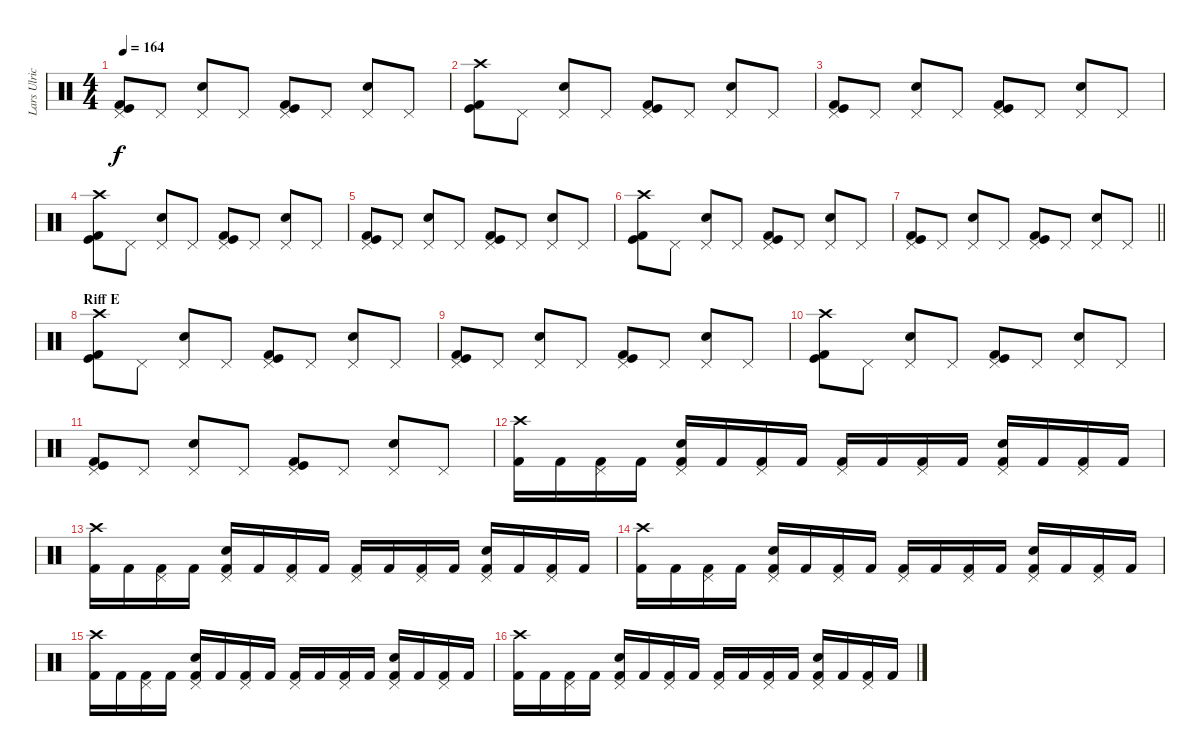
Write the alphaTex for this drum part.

\track ("Lars Ulrich" "Lars Ulric") {instrument percussion}
\staff {score}
\articulation defaults
\ts (4 4)
\tempo 164
\clef neutral
\ks c
("Pedal Hi-Hat (hit)" "Kick (hit)" "Kick (hit) 2").8{dy f} "Pedal Hi-Hat (hit)".8 ("Pedal Hi-Hat (hit)" "Electric Snare (hit)").8 "Pedal Hi-Hat (hit)".8 ("Pedal Hi-Hat (hit)" "Kick (hit)" "Kick (hit) 2").8 "Pedal Hi-Hat (hit)".8 ("Pedal Hi-Hat (hit)" "Electric Snare (hit)").8 "Pedal Hi-Hat (hit)".8 |
("Crash high (hit)" "Kick (hit)" "Kick (hit) 2").8 "Pedal Hi-Hat (hit)".8 ("Pedal Hi-Hat (hit)" "Electric Snare (hit)").8 "Pedal Hi-Hat (hit)".8 ("Pedal Hi-Hat (hit)" "Kick (hit)" "Kick (hit) 2").8 "Pedal Hi-Hat (hit)".8 ("Pedal Hi-Hat (hit)" "Electric Snare (hit)").8 "Pedal Hi-Hat (hit)".8 |
("Pedal Hi-Hat (hit)" "Kick (hit)" "Kick (hit) 2").8 "Pedal Hi-Hat (hit)".8 ("Pedal Hi-Hat (hit)" "Electric Snare (hit)").8 "Pedal Hi-Hat (hit)".8 ("Pedal Hi-Hat (hit)" "Kick (hit)" "Kick (hit) 2").8 "Pedal Hi-Hat (hit)".8 ("Pedal Hi-Hat (hit)" "Electric Snare (hit)").8 "Pedal Hi-Hat (hit)".8 |
("Crash high (hit)" "Kick (hit)" "Kick (hit) 2").8 "Pedal Hi-Hat (hit)".8 ("Pedal Hi-Hat (hit)" "Electric Snare (hit)").8 "Pedal Hi-Hat (hit)".8 ("Pedal Hi-Hat (hit)" "Kick (hit)" "Kick (hit) 2").8 "Pedal Hi-Hat (hit)".8 ("Pedal Hi-Hat (hit)" "Electric Snare (hit)").8 "Pedal Hi-Hat (hit)".8 |
("Pedal Hi-Hat (hit)" "Kick (hit)" "Kick (hit) 2").8 "Pedal Hi-Hat (hit)".8 ("Pedal Hi-Hat (hit)" "Electric Snare (hit)").8 "Pedal Hi-Hat (hit)".8 ("Pedal Hi-Hat (hit)" "Kick (hit)" "Kick (hit) 2").8 "Pedal Hi-Hat (hit)".8 ("Pedal Hi-Hat (hit)" "Electric Snare (hit)").8 "Pedal Hi-Hat (hit)".8 |
("Crash high (hit)" "Kick (hit)" "Kick (hit) 2").8 "Pedal Hi-Hat (hit)".8 ("Pedal Hi-Hat (hit)" "Electric Snare (hit)").8 "Pedal Hi-Hat (hit)".8 ("Pedal Hi-Hat (hit)" "Kick (hit)" "Kick (hit) 2").8 "Pedal Hi-Hat (hit)".8 ("Pedal Hi-Hat (hit)" "Electric Snare (hit)").8 "Pedal Hi-Hat (hit)".8 |
\barLineRight lightlight
("Pedal Hi-Hat (hit)" "Kick (hit)" "Kick (hit) 2").8 "Pedal Hi-Hat (hit)".8 ("Pedal Hi-Hat (hit)" "Electric Snare (hit)").8 "Pedal Hi-Hat (hit)".8 ("Pedal Hi-Hat (hit)" "Kick (hit)" "Kick (hit) 2").8 "Pedal Hi-Hat (hit)".8 ("Pedal Hi-Hat (hit)" "Electric Snare (hit)").8 "Pedal Hi-Hat (hit)".8 |
\section ("" "Riff E")
("Crash high (hit)" "Kick (hit)" "Kick (hit) 2").8 "Pedal Hi-Hat (hit)".8 ("Pedal Hi-Hat (hit)" "Electric Snare (hit)").8 "Pedal Hi-Hat (hit)".8 ("Pedal Hi-Hat (hit)" "Kick (hit)" "Kick (hit) 2").8 "Pedal Hi-Hat (hit)".8 ("Pedal Hi-Hat (hit)" "Electric Snare (hit)").8 "Pedal Hi-Hat (hit)".8 |
("Pedal Hi-Hat (hit)" "Kick (hit)" "Kick (hit) 2").8 "Pedal Hi-Hat (hit)".8 ("Pedal Hi-Hat (hit)" "Electric Snare (hit)").8 "Pedal Hi-Hat (hit)".8 ("Pedal Hi-Hat (hit)" "Kick (hit)" "Kick (hit) 2").8 "Pedal Hi-Hat (hit)".8 ("Pedal Hi-Hat (hit)" "Electric Snare (hit)").8 "Pedal Hi-Hat (hit)".8 |
("Crash high (hit)" "Kick (hit)" "Kick (hit) 2").8 "Pedal Hi-Hat (hit)".8 ("Pedal Hi-Hat (hit)" "Electric Snare (hit)").8 "Pedal Hi-Hat (hit)".8 ("Pedal Hi-Hat (hit)" "Kick (hit)" "Kick (hit) 2").8 "Pedal Hi-Hat (hit)".8 ("Pedal Hi-Hat (hit)" "Electric Snare (hit)").8 "Pedal Hi-Hat (hit)".8 |
("Pedal Hi-Hat (hit)" "Kick (hit)" "Kick (hit) 2").8 "Pedal Hi-Hat (hit)".8 ("Pedal Hi-Hat (hit)" "Electric Snare (hit)").8 "Pedal Hi-Hat (hit)".8 ("Pedal Hi-Hat (hit)" "Kick (hit)" "Kick (hit) 2").8 "Pedal Hi-Hat (hit)".8 ("Pedal Hi-Hat (hit)" "Electric Snare (hit)").8 "Pedal Hi-Hat (hit)".8 |
("Crash high (hit)" "Kick (hit) 2").16 "Kick (hit) 2".16 ("Pedal Hi-Hat (hit)" "Kick (hit) 2").16 "Kick (hit) 2".16 ("Pedal Hi-Hat (hit)" "Electric Snare (hit)" "Kick (hit) 2").16 "Kick (hit) 2".16 ("Pedal Hi-Hat (hit)" "Kick (hit) 2").16 "Kick (hit) 2".16 ("Pedal Hi-Hat (hit)" "Kick (hit) 2").16 "Kick (hit) 2".16 ("Pedal Hi-Hat (hit)" "Kick (hit) 2").16 "Kick (hit) 2".16 ("Pedal Hi-Hat (hit)" "Electric Snare (hit)" "Kick (hit) 2").16 "Kick (hit) 2".16 ("Pedal Hi-Hat (hit)" "Kick (hit) 2").16 "Kick (hit) 2".16 |
("Crash high (hit)" "Kick (hit) 2").16 "Kick (hit) 2".16 ("Pedal Hi-Hat (hit)" "Kick (hit) 2").16 "Kick (hit) 2".16 ("Pedal Hi-Hat (hit)" "Electric Snare (hit)" "Kick (hit) 2").16 "Kick (hit) 2".16 ("Pedal Hi-Hat (hit)" "Kick (hit) 2").16 "Kick (hit) 2".16 ("Pedal Hi-Hat (hit)" "Kick (hit) 2").16 "Kick (hit) 2".16 ("Pedal Hi-Hat (hit)" "Kick (hit) 2").16 "Kick (hit) 2".16 ("Pedal Hi-Hat (hit)" "Electric Snare (hit)" "Kick (hit) 2").16 "Kick (hit) 2".16 ("Pedal Hi-Hat (hit)" "Kick (hit) 2").16 "Kick (hit) 2".16 |
("Crash high (hit)" "Kick (hit) 2").16 "Kick (hit) 2".16 ("Pedal Hi-Hat (hit)" "Kick (hit) 2").16 "Kick (hit) 2".16 ("Pedal Hi-Hat (hit)" "Electric Snare (hit)" "Kick (hit) 2").16 "Kick (hit) 2".16 ("Pedal Hi-Hat (hit)" "Kick (hit) 2").16 "Kick (hit) 2".16 ("Pedal Hi-Hat (hit)" "Kick (hit) 2").16 "Kick (hit) 2".16 ("Pedal Hi-Hat (hit)" "Kick (hit) 2").16 "Kick (hit) 2".16 ("Pedal Hi-Hat (hit)" "Electric Snare (hit)" "Kick (hit) 2").16 "Kick (hit) 2".16 ("Pedal Hi-Hat (hit)" "Kick (hit) 2").16 "Kick (hit) 2".16 |
("Crash high (hit)" "Kick (hit) 2").16 "Kick (hit) 2".16 ("Pedal Hi-Hat (hit)" "Kick (hit) 2").16 "Kick (hit) 2".16 ("Pedal Hi-Hat (hit)" "Electric Snare (hit)" "Kick (hit) 2").16 "Kick (hit) 2".16 ("Pedal Hi-Hat (hit)" "Kick (hit) 2").16 "Kick (hit) 2".16 ("Pedal Hi-Hat (hit)" "Kick (hit) 2").16 "Kick (hit) 2".16 ("Pedal Hi-Hat (hit)" "Kick (hit) 2").16 "Kick (hit) 2".16 ("Pedal Hi-Hat (hit)" "Electric Snare (hit)" "Kick (hit) 2").16 "Kick (hit) 2".16 ("Pedal Hi-Hat (hit)" "Kick (hit) 2").16 "Kick (hit) 2".16 |
("Crash high (hit)" "Kick (hit) 2").16 "Kick (hit) 2".16 ("Pedal Hi-Hat (hit)" "Kick (hit) 2").16 "Kick (hit) 2".16 ("Pedal Hi-Hat (hit)" "Electric Snare (hit)" "Kick (hit) 2").16 "Kick (hit) 2".16 ("Pedal Hi-Hat (hit)" "Kick (hit) 2").16 "Kick (hit) 2".16 ("Pedal Hi-Hat (hit)" "Kick (hit) 2").16 "Kick (hit) 2".16 ("Pedal Hi-Hat (hit)" "Kick (hit) 2").16 "Kick (hit) 2".16 ("Pedal Hi-Hat (hit)" "Electric Snare (hit)" "Kick (hit) 2").16 "Kick (hit) 2".16 ("Pedal Hi-Hat (hit)" "Kick (hit) 2").16 "Kick (hit) 2".16
